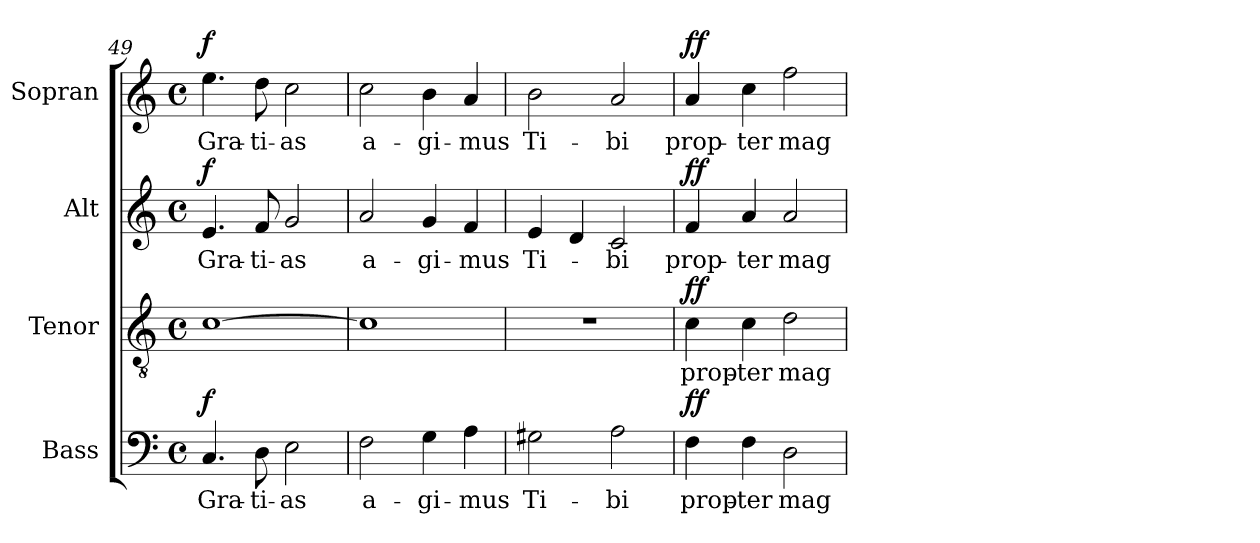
**kern	**text	**dynam	**kern	**text	**dynam	**kern	**text	**dynam	**kern	**text	**dynam
*part4	*part4	*part4	*part3	*part3	*part3	*part2	*part2	*part2	*part1	*part1	*part1
*staff4	*staff4	*staff4	*staff3	*staff3	*staff3	*staff2	*staff2	*staff2	*staff1	*staff1	*staff1
*I"Bass	*	*	*I"Tenor	*	*	*I"Alt	*	*	*I"Sopran	*	*
*I'B.	*	*	*I'T.	*	*	*I'A.	*	*	*I'S.	*	*
*clefF4	*	*	*clefGv2	*	*	*clefG2	*	*	*clefG2	*	*
*k[]	*	*	*k[]	*	*	*k[]	*	*	*k[]	*	*
*C:	*	*	*C:	*	*	*C:	*	*	*C:	*	*
*M4/4	*	*	*M4/4	*	*	*M4/4	*	*	*M4/4	*	*
*met(c)	*	*	*met(c)	*	*	*met(c)	*	*	*met(c)	*	*
=49	=49	=49	=49	=49	=49	=49	=49	=49	=49	=49	=49
!	!LO:LY:b	!LO:DY:a	!	!	!	!	!LO:LY:b	!LO:DY:a	!	!LO:LY:b	!LO:DY:a
4.C/	Gra-	f	[1c!	.	.	4.e/	Gra-	f	4.ee\	Gra-	f
!	!LO:LY:b	!	!	!	!	!	!LO:LY:b	!	!	!LO:LY:b	!
8D\	-ti-	.	.	.	.	8f/	-ti-	.	8dd\	-ti-	.
!	!LO:LY:b	!	!	!	!	!	!LO:LY:b	!	!	!LO:LY:b	!
2E\	-as	.	.	.	.	2g/	-as	.	2cc\	-as	.
=50	=50	=50	=50	=50	=50	=50	=50	=50	=50	=50	=50
!	!LO:LY:b	!	!	!	!	!	!LO:LY:b	!	!	!LO:LY:b	!
2F\	a-	.	1c!]	.	.	2a/	a-	.	2cc\	a-	.
!	!LO:LY:b	!	!	!	!	!	!LO:LY:b	!	!	!LO:LY:b	!
4G\	-gi-	.	.	.	.	4g/	-gi-	.	4b\	-gi-	.
!	!LO:LY:b	!	!	!	!	!	!LO:LY:b	!	!	!LO:LY:b	!
4A\	-mus	.	.	.	.	4f/	-mus	.	4a/	-mus	.
=51	=51	=51	=51	=51	=51	=51	=51	=51	=51	=51	=51
!	!LO:LY:b	!	!	!	!	!	!LO:LY:b	!	!	!LO:LY:b	!
2G#X\	Ti-	.	1r	.	.	4e/	Ti-	.	2b\	Ti-	.
.	.	.	.	.	.	4d/	.	.	.	.	.
!	!LO:LY:b	!	!	!	!	!	!LO:LY:b	!	!	!LO:LY:b	!
2A\	-bi	.	.	.	.	2c/	-bi	.	2a/	-bi	.
=52	=52	=52	=52	=52	=52	=52	=52	=52	=52	=52	=52
!	!LO:LY:b	!LO:DY:a	!	!LO:LY:b	!LO:DY:a	!	!LO:LY:b	!LO:DY:a	!	!LO:LY:b	!LO:DY:a
4F\	prop-	ff	4c\	prop-	ff	4f/	prop-	ff	4a/	prop-	ff
!	!LO:LY:b	!	!	!LO:LY:b	!	!	!LO:LY:b	!	!	!LO:LY:b	!
4F\	-ter	.	4c\	-ter	.	4a/	-ter	.	4cc\	-ter	.
!	!LO:LY:b	!	!	!LO:LY:b	!	!	!LO:LY:b	!	!	!LO:LY:b	!
2D\	mag-	.	2d\	mag-	.	2a/	mag-	.	2ff\	mag-	.
=	=	=	=	=	=	=	=	=	=	=	=
*-	*-	*-	*-	*-	*-	*-	*-	*-	*-	*-	*-
